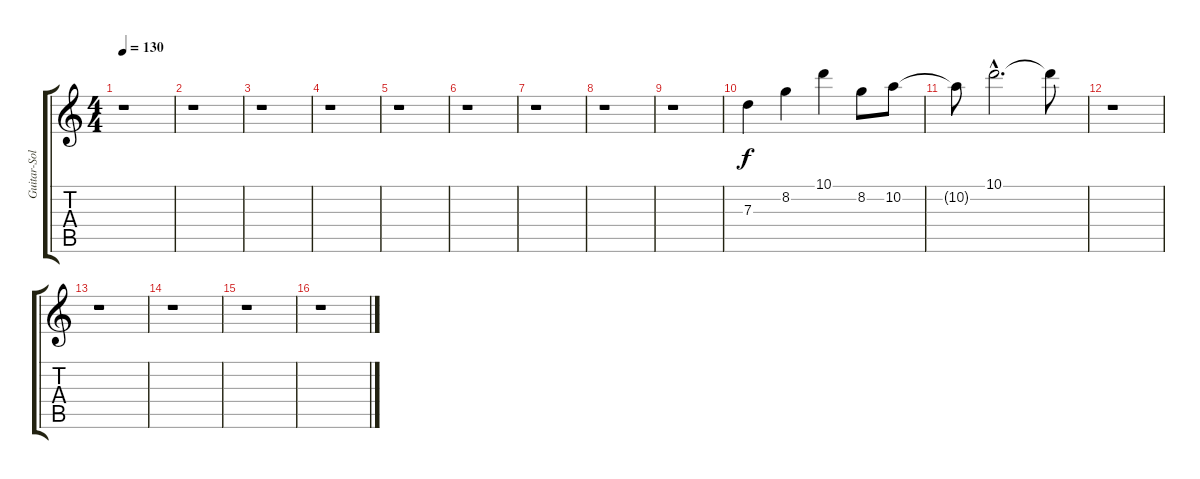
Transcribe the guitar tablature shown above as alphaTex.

\track ("Guitar-Solo" "Guitar-Sol") {instrument distortionguitar}
\staff {score tabs}
\tuning (E4 B3 G3 D3 A2 E2) {hide}
\ts (4 4)
\tempo 130
\clef g2
\ks c
r.1{dy f} |
r.1 |
r.1 |
r.1 |
r.1 |
r.1 |
r.1 |
r.1 |
r.1 |
7.3.4 8.2.4 10.1.4 8.2.8 10.2.8 |
10.2{t}.8 10.1{hac}.2{d} 10.1{t}.8 |
r.1 |
r.1 |
r.1 |
r.1 |
r.1
